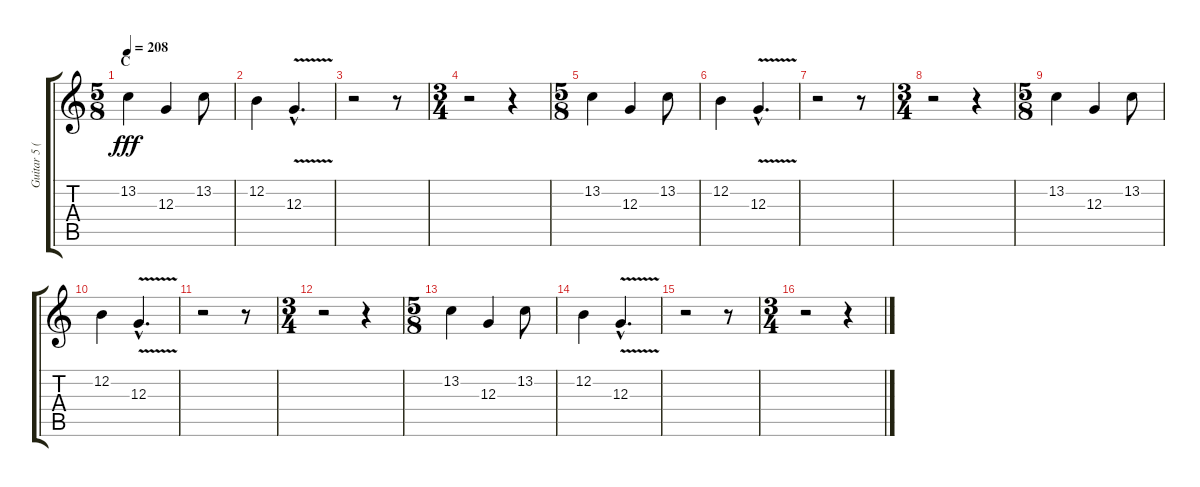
\track ("Guitar 5 (sitar)" "Guitar 5 (") {instrument sitar}
\staff {score tabs}
\tuning (E4 B3 G3 D3 A2 E2) {hide}
\ts (5 8)
\section ("" "C")
\tempo 208
\clef g2
\ks c
13.2.4{dy fff} 12.3.4 13.2.8 |
12.2.4 12.3{v hac}.4{d} |
r.2 r.8 |
\ts (3 4)
r.2 r.4 |
\ts (5 8)
13.2.4 12.3.4 13.2.8 |
12.2.4 12.3{v hac}.4{d} |
r.2 r.8 |
\ts (3 4)
r.2 r.4 |
\ts (5 8)
13.2.4 12.3.4 13.2.8 |
12.2.4 12.3{v hac}.4{d} |
r.2 r.8 |
\ts (3 4)
r.2 r.4 |
\ts (5 8)
13.2.4 12.3.4 13.2.8 |
12.2.4 12.3{v hac}.4{d} |
r.2 r.8 |
\ts (3 4)
r.2 r.4
